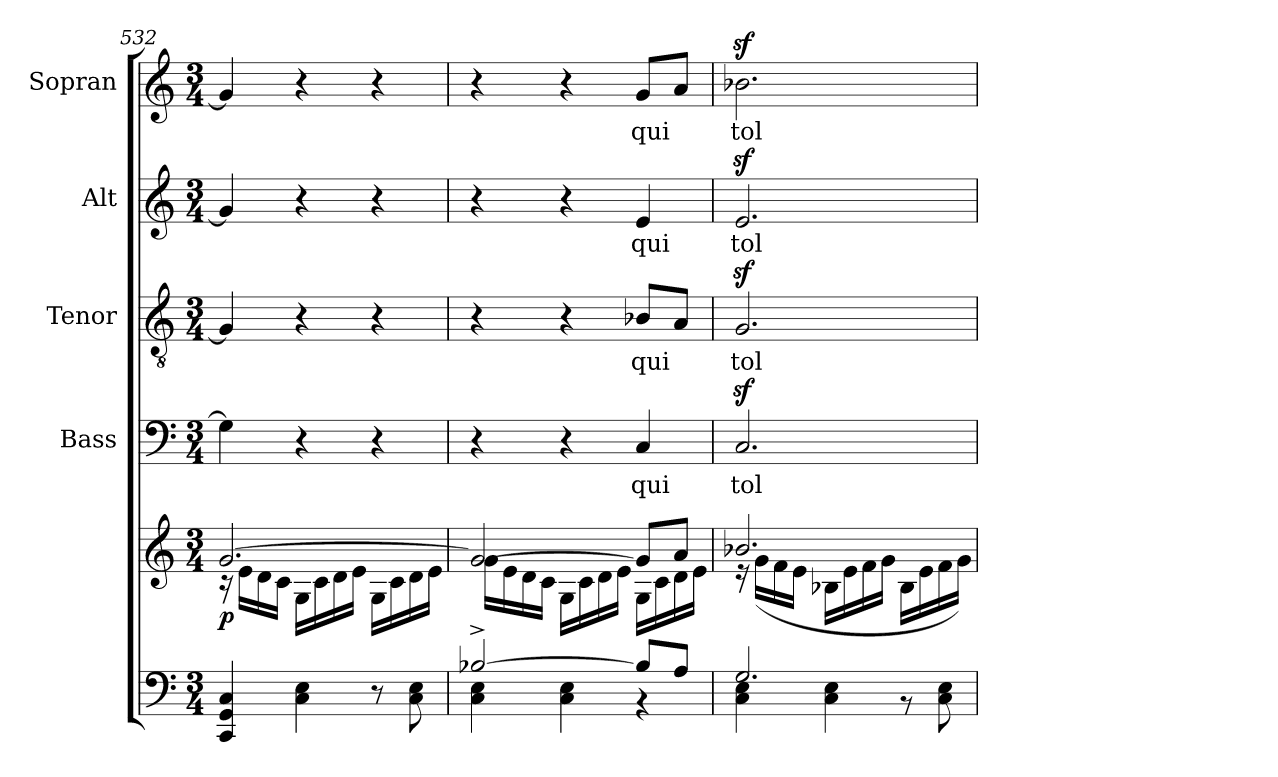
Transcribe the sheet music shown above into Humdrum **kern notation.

**kern	**kern	**dynam	**kern	**text	**kern	**text	**kern	**text	**kern	**text
*part5	*part5	*part5	*part4	*part4	*part3	*part3	*part2	*part2	*part1	*part1
*staff6	*staff5	*staff5/6	*staff4	*staff4	*staff3	*staff3	*staff2	*staff2	*staff1	*staff1
*	*	*	*I"Bass	*	*I"Tenor	*	*I"Alt	*	*I"Sopran	*
*	*	*	*I'B.	*	*I'T.	*	*I'A.	*	*I'S.	*
*clefF4	*clefG2	*	*clefF4	*	*clefGv2	*	*clefG2	*	*clefG2	*
*k[]	*k[]	*	*k[]	*	*k[]	*	*k[]	*	*k[]	*
*C:	*C:	*	*C:	*	*C:	*	*C:	*	*C:	*
*M3/4	*M3/4	*	*M3/4	*	*M3/4	*	*M3/4	*	*M3/4	*
=532	=532	=532	=532	=532	=532	=532	=532	=532	=532	=532
*	*^	*	*	*	*	*	*	*	*	*
!	!	!	!LO:DY:b	!	!	!	!	!	!	!	!
4CC/ 4GG/ 4C/	[>2.g/	16rc	p	4G\]	.	4G/]	.	4g/]	.	4g/]	.
.	.	16e\LL	.	.	.	.	.	.	.	.	.
.	.	16d\	.	.	.	.	.	.	.	.	.
.	.	16c\JJ	.	.	.	.	.	.	.	.	.
4C\ 4E\	.	16G\LL	.	4r	.	4r	.	4r	.	4r	.
.	.	16c\	.	.	.	.	.	.	.	.	.
.	.	16d\	.	.	.	.	.	.	.	.	.
.	.	16e\JJ	.	.	.	.	.	.	.	.	.
8r	.	16G\LL	.	4r	.	4r	.	4r	.	4r	.
.	.	16c\	.	.	.	.	.	.	.	.	.
8C\ 8E\	.	16d\	.	.	.	.	.	.	.	.	.
.	.	16e\JJ	.	.	.	.	.	.	.	.	.
=533	=533	=533	=533	=533	=533	=533	=533	=533	=533	=533	=533
*^	*	*	*	*	*	*	*	*	*	*	*
[>2B-X^>/	4C\ 4E\	2g/_	16g\LL	.	4r	.	4r	.	4r	.	4r	.
.	.	.	16e\	.	.	.	.	.	.	.	.	.
.	.	.	16d\	.	.	.	.	.	.	.	.	.
.	.	.	16c\JJ	.	.	.	.	.	.	.	.	.
.	4C\ 4E\	.	16G\LL	.	4r	.	4r	.	4r	.	4r	.
.	.	.	16c\	.	.	.	.	.	.	.	.	.
.	.	.	16d\	.	.	.	.	.	.	.	.	.
.	.	.	16e\JJ	.	.	.	.	.	.	.	.	.
!	!	!	!	!	!	!LO:LY:b	!	!LO:LY:b	!	!LO:LY:b	!	!LO:LY:b
8B-/L]	4rBB	8g/L]	16G\LL	.	4C/	qui	8B-X/L	qui	4e/	qui	8g/L	qui
.	.	.	16c\	.	.	.	.	.	.	.	.	.
8A/J	.	8a/J	16d\	.	.	.	8A/J	.	.	.	8a/J	.
.	.	.	16e\JJ	.	.	.	.	.	.	.	.	.
=534	=534	=534	=534	=534	=534	=534	=534	=534	=534	=534	=534	=534
!	!	!	!	!	!	!LO:LY:b	!	!LO:LY:b	!	!LO:LY:b	!	!LO:LY:b
2.G/	4C\ 4E\	2.b-/	16re	.	2.Cz>/	tol-	2.Gz>/	tol-	2.ez>/	tol-	2.b-Xz>\	tol-
.	.	.	(<16g\LL	.	.	.	.	.	.	.	.	.
.	.	.	16f\	.	.	.	.	.	.	.	.	.
.	.	.	16e\JJ	.	.	.	.	.	.	.	.	.
.	4C\ 4E\	.	16B-X\LL	.	.	.	.	.	.	.	.	.
.	.	.	16e\	.	.	.	.	.	.	.	.	.
.	.	.	16f\	.	.	.	.	.	.	.	.	.
.	.	.	16g\JJ	.	.	.	.	.	.	.	.	.
.	8r	.	16B-\LL	.	.	.	.	.	.	.	.	.
.	.	.	16e\	.	.	.	.	.	.	.	.	.
.	8C\ 8E\	.	16f\	.	.	.	.	.	.	.	.	.
.	.	.	16g\JJ)	.	.	.	.	.	.	.	.	.
*v	*v	*	*	*	*	*	*	*	*	*	*	*
*	*v	*v	*	*	*	*	*	*	*	*	*
=	=	=	=	=	=	=	=	=	=	=
*-	*-	*-	*-	*-	*-	*-	*-	*-	*-	*-
